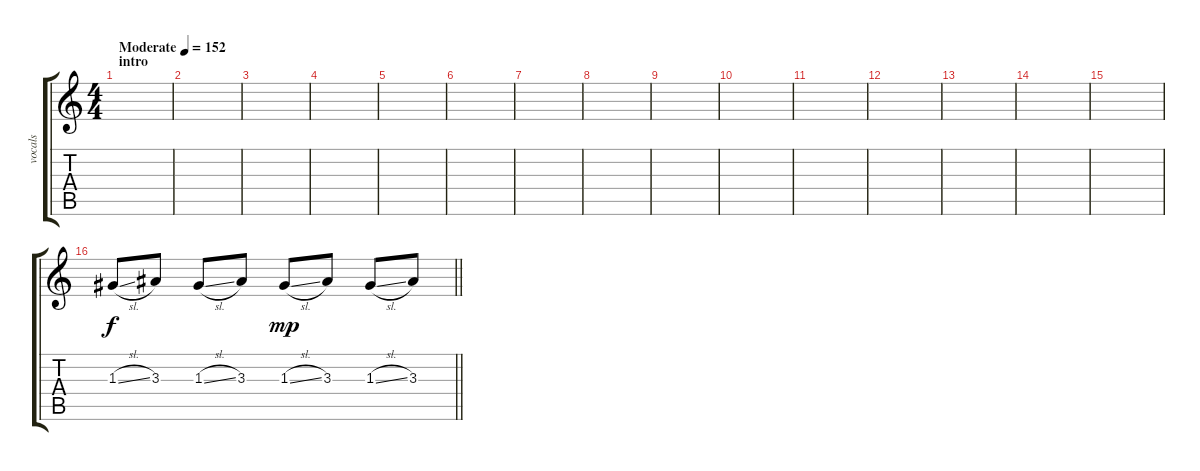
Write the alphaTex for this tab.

\track ("vocals" "vocals") {instrument choiraahs}
\staff {score tabs}
\tuning (E5 B4 G4 D4 A3 E3) {hide}
\ts (4 4)
\section ("" "intro")
\tempo (152 "Moderate")
\clef g2
\ks c
|
|
|
|
|
|
|
|
|
|
|
|
|
|
|
\barLineRight lightlight
1.3{sl}.8 3.3.8 1.3{sl}.8 3.3.8 1.3{sl}.8{dy mp} 3.3.8 1.3{sl}.8 3.3.8
